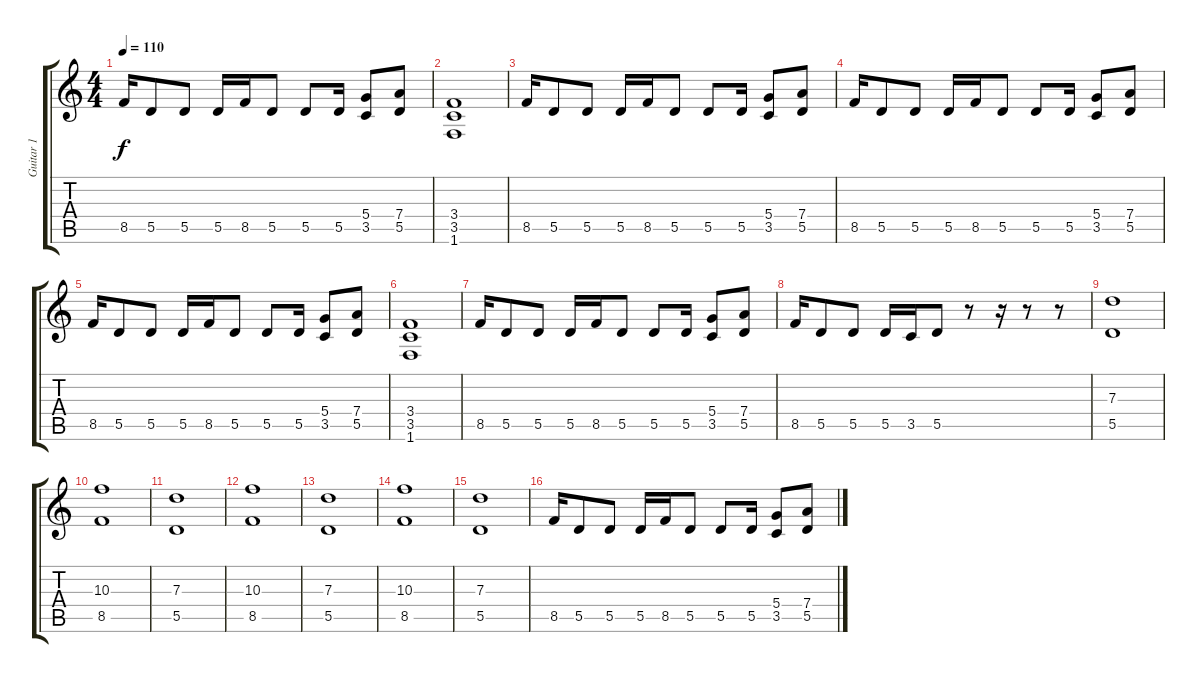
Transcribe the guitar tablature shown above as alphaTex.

\track ("Guitar 1" "Guitar 1") {instrument distortionguitar}
\staff {score tabs}
\tuning (E4 B3 G3 D3 A2 E2) {hide}
\ts (4 4)
\tempo 110
\clef g2
\ks c
8.5.16{dy f} 5.5.8 5.5.8 5.5.16 8.5.16 5.5.8 5.5.8 5.5.16 (5.4 3.5).8 (7.4 5.5).8 |
(3.4 3.5 1.6).1 |
8.5.16 5.5.8 5.5.8 5.5.16 8.5.16 5.5.8 5.5.8 5.5.16 (5.4 3.5).8 (7.4 5.5).8 |
8.5.16 5.5.8 5.5.8 5.5.16 8.5.16 5.5.8 5.5.8 5.5.16 (5.4 3.5).8 (7.4 5.5).8 |
8.5.16 5.5.8 5.5.8 5.5.16 8.5.16 5.5.8 5.5.8 5.5.16 (5.4 3.5).8 (7.4 5.5).8 |
(3.4 3.5 1.6).1 |
8.5.16 5.5.8 5.5.8 5.5.16 8.5.16 5.5.8 5.5.8 5.5.16 (5.4 3.5).8 (7.4 5.5).8 |
8.5.16 5.5.8 5.5.8 5.5.16 3.5.16 5.5.8 r.8 r.16 r.8 r.8 |
(7.3 5.5).1 |
(10.3 8.5).1 |
(7.3 5.5).1 |
(10.3 8.5).1 |
(7.3 5.5).1 |
(10.3 8.5).1 |
(7.3 5.5).1 |
8.5.16 5.5.8 5.5.8 5.5.16 8.5.16 5.5.8 5.5.8 5.5.16 (5.4 3.5).8 (7.4 5.5).8
